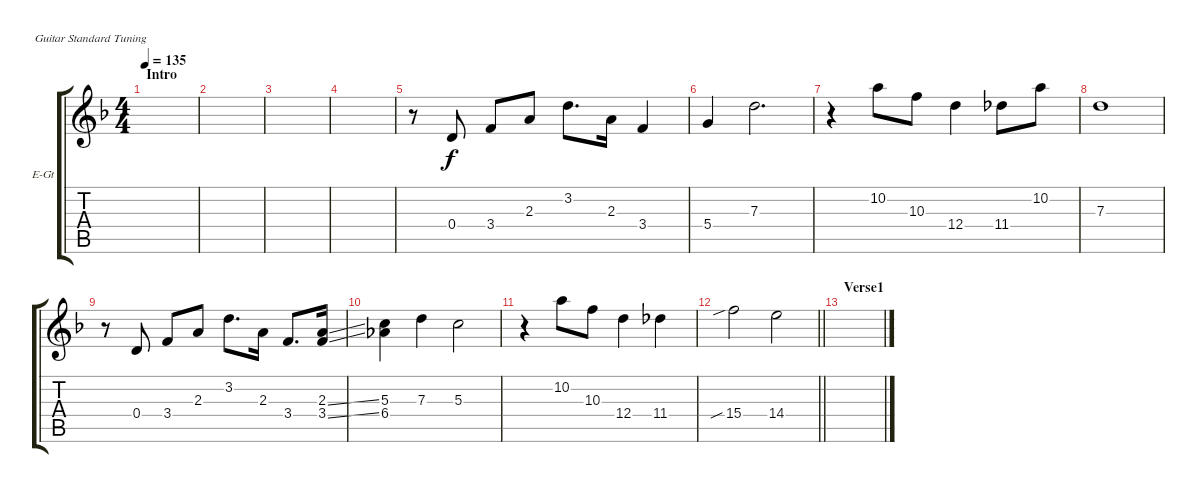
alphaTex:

\bracketExtendMode groupsimilarinstruments
\firstSystemTrackNameOrientation horizontal
\otherSystemsTrackNameOrientation horizontal
\track ("guitar clean 1 (Anton Melichov)" "E-Gt") {instrument electricguitarclean}
\staff {score tabs}
\tuning (E4 B3 G3 D3 A2 E2)
\ts (4 4)
\beaming (8 2 2 2 2)
\section ("" "Intro")
\tempo 135
\clef g2
\scale
0.487395
\ks dminor
|
\scale
0.256303 |
\scale
0.256303 |
\scale
0.333333 |
\scale
0.333333 r.8 0.4.8 3.4.8 2.3.8 3.2.8{d} 2.3.16 3.4.4 |
\scale
0.333333 5.4.4 7.3.2{d} |
\scale
0.333333 r.4 10.2.8 10.3.8 12.4.4 11.4.8 10.2.8 |
\scale
0.333333 7.3.1 |
\scale
0.333333 r.8 0.4.8 3.4.8 2.3.8 3.2.8{d} 2.3.16 3.4.8{d} (2.3{ss} 3.4{ss}).16 |
\scale
0.333333 (5.3 6.4).4 7.3.4 5.3.2 |
\scale
0.333333 r.4 10.2.8 10.3.8 12.4.4 11.4.4 |
\scale
0.333333
\barLineRight lightlight
15.4{sib}.2 14.4.2 |
\section ("" "Verse1")
\scale
0.333333 |
\scale
0.333333 |
\scale
0.333333 |
\scale
0.333333
